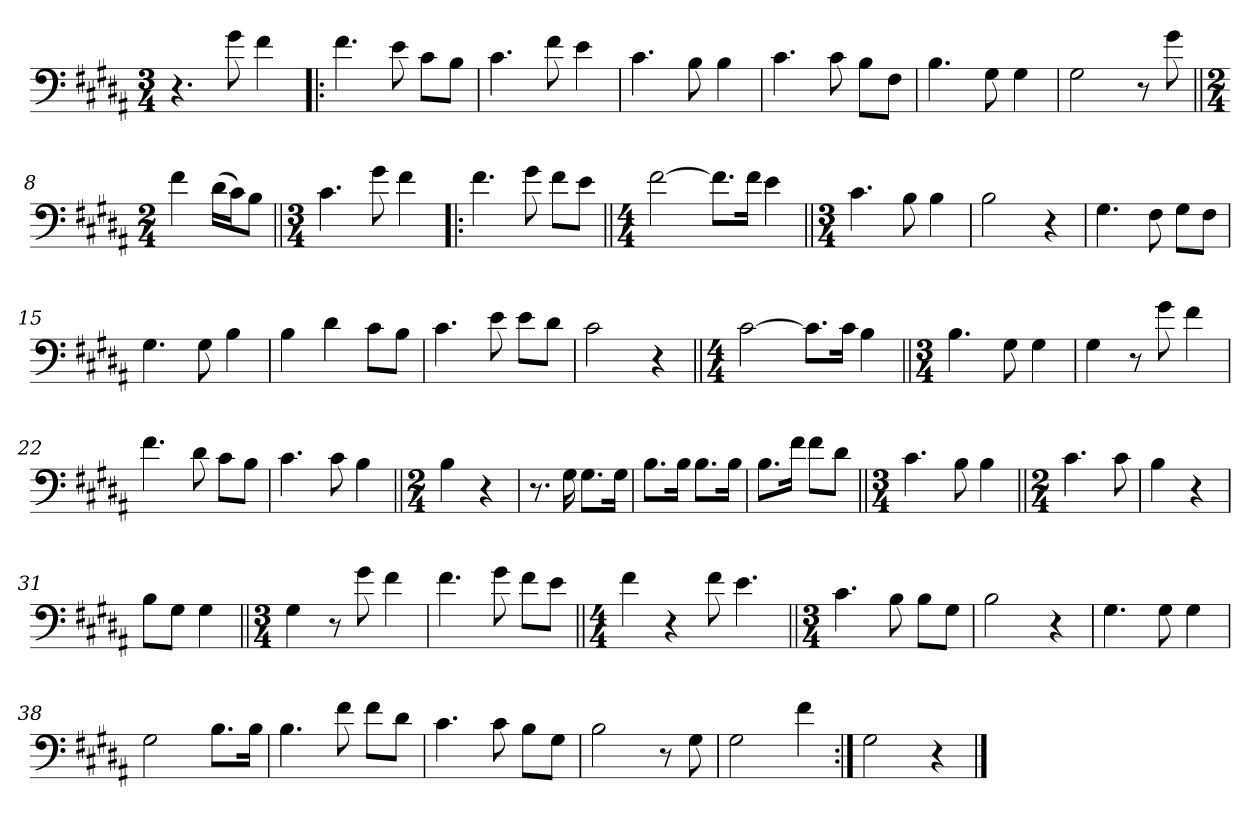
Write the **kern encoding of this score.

**kern
*part1
*staff1
*clefF4
*k[f#c#g#d#a#]
*M3/4
=1
4.r
8g#\
4f#\
=2!|:
4.f#\
8e\
8c#\L
8B\J
=3
4.c#\
8f#\
4e\
=4
4.c#\
8B\
4B\
=5
4.c#\
8c#\
8B\L
8F#\J
=6
4.B\
8G#\
4G#\
=7
2G#\
8r
8g#\
=8||
*M2/4
4f#\
(16d#\LL
16c#\J)
8B\J
=9||
*M3/4
4.c#\
8g#\
4f#\
=10!|:
4.f#\
8g#\
8f#\L
8e\J
=11||
*M4/4
[2f#\
8.f#\L]
16f#\Jk
4e\
=12||
*M3/4
4.c#\
8B\
4B\
=13
2B\
4r
=14
4.G#\
8F#\
8G#\L
8F#\J
=15
4.G#\
8G#\
4B\
=16
4B\
4d#\
8c#\L
8B\J
=17
4.c#\
8e\
8e\L
8d#\J
=18
2c#\
4r
=19||
*M4/4
[2c#\
8.c#\L]
16c#\Jk
4B\
=20||
*M3/4
4.B\
8G#\
4G#\
=21
4G#\
8r
8g#\
4f#\
=22
4.f#\
8d#\
8c#\L
8B\J
=23
4.c#\
8c#\
4B\
=24||
*M2/4
4B\
4r
=25
8.r
16G#\
8.G#\L
16G#\Jk
=26
8.B\L
16B\Jk
8.B\L
16B\Jk
=27
8.B\L
16f#\Jk
8f#\L
8d#\J
=28||
*M3/4
4.c#\
8B\
4B\
=29||
*M2/4
4.c#\
8c#\
=30
4B\
4r
=31
8B\L
8G#\J
4G#\
=32||
*M3/4
4G#\
8r
8g#\
4f#\
=33
4.f#\
8g#\
8f#\L
8e\J
=34||
*M4/4
4f#\
4r
8f#\
4.e\
=35||
*M3/4
4.c#\
8B\
8B\L
8G#\J
=36
2B\
4r
=37
4.G#\
8G#\
4G#\
=38
2G#\
8.B\L
16B\Jk
=39
4.B\
8f#\
8f#\L
8d#\J
=40
4.c#\
8c#\
8B\L
8G#\J
=41
2B\
8r
8G#\
=42
2G#\
4f#\
=43:|!
2G#\
4r
==
*-
